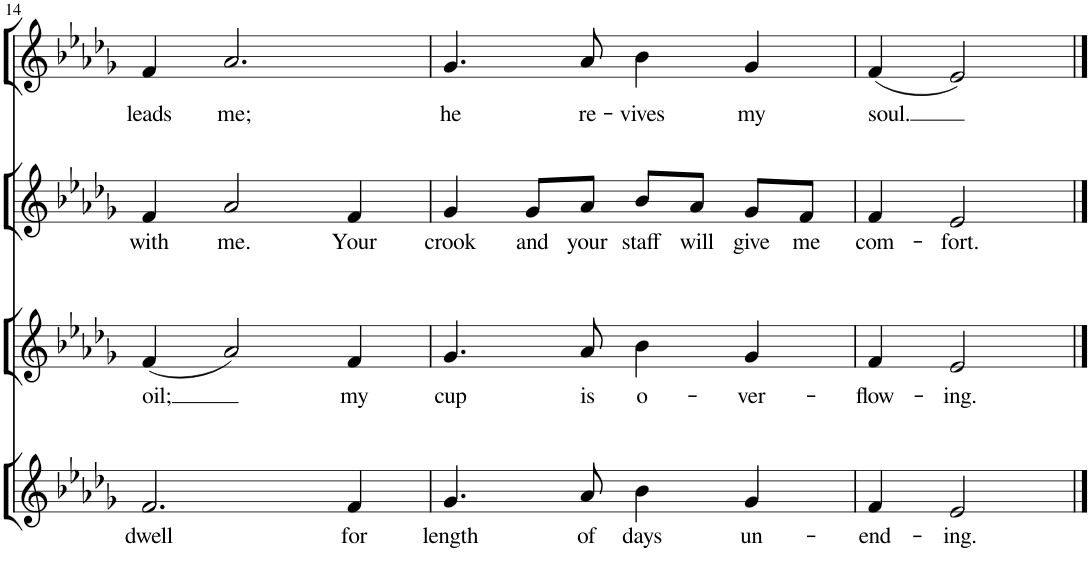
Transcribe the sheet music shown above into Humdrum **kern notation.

**kern	**text	**kern	**text	**kern	**text	**kern	**text
*part4	*part4	*part3	*part3	*part2	*part2	*part1	*part1
*staff4	*staff4	*staff3	*staff3	*staff2	*staff2	*staff1	*staff1
*I"Voice	*	*I"Voice	*	*I"Voice	*	*I"Voice	*
!!LO:PB:g=z
*clefG2	*	*clefG2	*	*clefG2	*	*clefG2	*
*k[b-e-a-d-g-]	*	*k[b-e-a-d-g-]	*	*k[b-e-a-d-g-]	*	*k[b-e-a-d-g-]	*
*M4/4	*	*M4/4	*	*M4/4	*	*M4/4	*
=14	=14	=14	=14	=14	=14	=14	=14
!	!LO:LY:b	!	!LO:LY:b	!	!LO:LY:b	!	!LO:LY:b
2.f/	dwell	(4f/	oil;	4f/	with	4f/	leads
!	!	!	!	!	!LO:LY:b	!	!LO:LY:b
.	.	2a-/)	.	2a-/	me.	2.a-/	me;
!	!LO:LY:b	!	!LO:LY:b	!	!LO:LY:b	!	!
4f/	for	4f/	my	4f/	Your	.	.
=15	=15	=15	=15	=15	=15	=15	=15
!	!LO:LY:b	!	!LO:LY:b	!	!LO:LY:b	!	!LO:LY:b
4.g-/	length	4.g-/	cup	4g-/	crook	4.g-/	he
!	!	!	!	!	!LO:LY:b	!	!
.	.	.	.	8g-/L	and	.	.
!	!LO:LY:b	!	!LO:LY:b	!	!LO:LY:b	!	!LO:LY:b
8a-/	of	8a-/	is	8a-/J	your	8a-/	re-
!	!LO:LY:b	!	!LO:LY:b	!	!LO:LY:b	!	!LO:LY:b
4b-\	days	4b-\	o-	8b-/L	staff	4b-\	-vives
!	!	!	!	!	!LO:LY:b	!	!
.	.	.	.	8a-/J	will	.	.
!	!LO:LY:b	!	!LO:LY:b	!	!LO:LY:b	!	!LO:LY:b
4g-/	un-	4g-/	-ver-	8g-/L	give	4g-/	my
!	!	!	!	!	!LO:LY:b	!	!
.	.	.	.	8f/J	me	.	.
=16	=16	=16	=16	=16	=16	=16	=16
!	!LO:LY:b	!	!LO:LY:b	!	!LO:LY:b	!	!LO:LY:b
4f/	-end-	4f/	-flow-	4f/	com-	(4f/	soul.
!	!LO:LY:b	!	!LO:LY:b	!	!LO:LY:b	!	!
2e-/	-ing.	2e-/	-ing.	2e-/	-fort.	2e-/)	.
==	==	==	==	==	==	==	==
*-	*-	*-	*-	*-	*-	*-	*-
